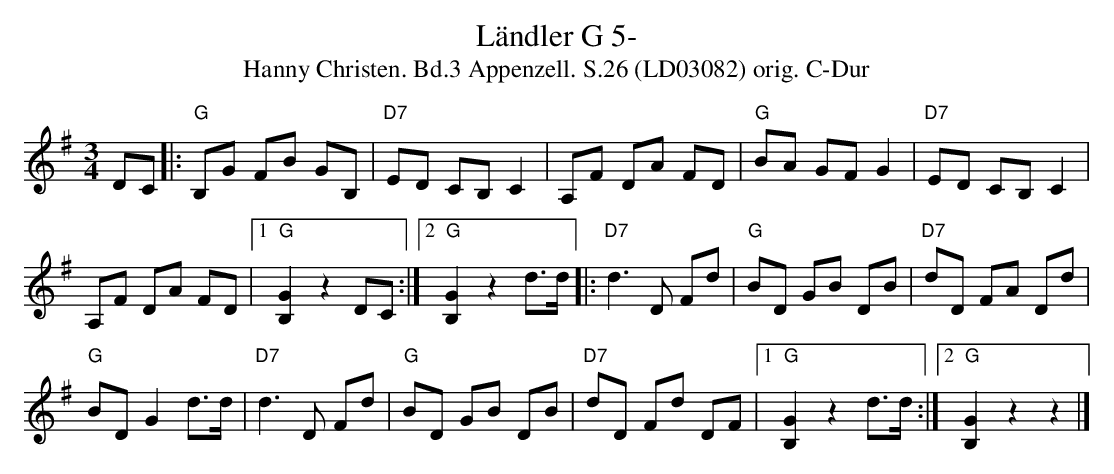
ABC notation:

X:1
T:Ländler G 5-
T:Hanny Christen. Bd.3 Appenzell. S.26 (LD03082) orig. C-Dur
M:3/4
L:1/8
K:Gmaj
DC |: "G"B,G FB GB, | "D7"ED CB, C2 | A,F DA FD | "G"BA GF G2 | "D7"ED CB, C2 |
A,F DA FD |1 "G"[B,G]2 z2 DC :|2 "G"[B,G]2 z2 d>d |: "D7"d3 D Fd | "G"BD GB DB | "D7"dD FA Dd |
"G"BD G2 d>d | "D7"d3 D Fd | "G"BD GB DB | "D7"dD Fd DF |1 "G"[B,G]2 z2 d>d :|2 "G"[B,G]2 z2 z2 |]
